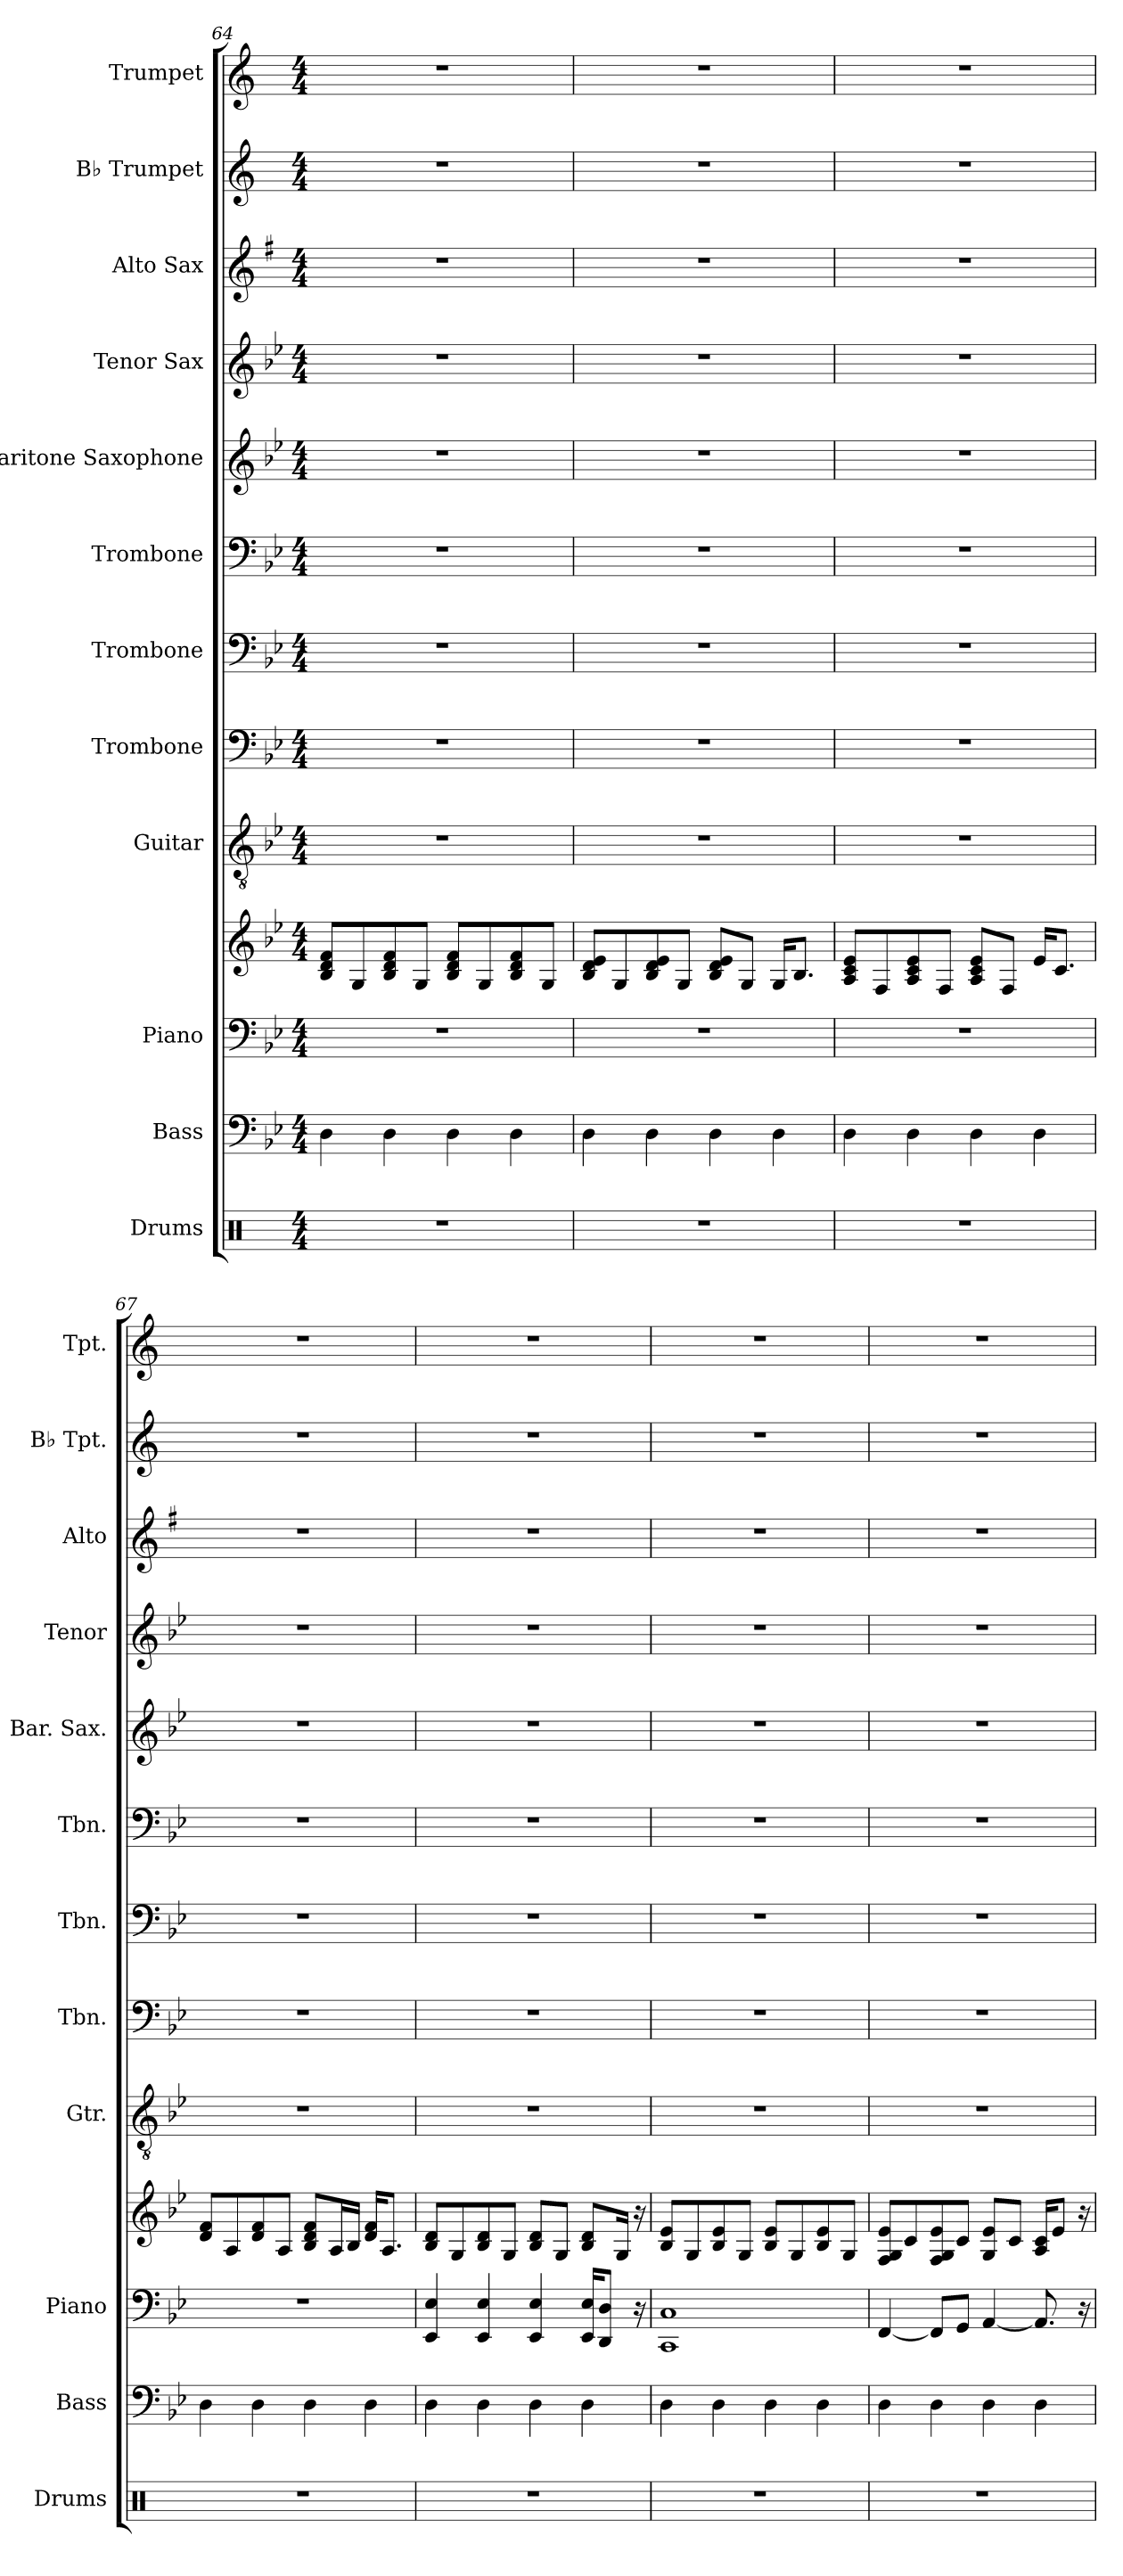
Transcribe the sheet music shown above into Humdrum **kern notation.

**kern	**kern	**kern	**kern	**kern	**kern	**kern	**kern	**kern	**kern	**kern	**kern	**kern
*part12	*part11	*part10	*part10	*part9	*part8	*part7	*part6	*part5	*part4	*part3	*part2	*part1
*staff13	*staff12	*staff11	*staff10	*staff9	*staff8	*staff7	*staff6	*staff5	*staff4	*staff3	*staff2	*staff1
*I"Drums	*I"Bass	*I"Piano	*	*I"Guitar	*I"Trombone	*I"Trombone	*I"Trombone	*I"Baritone Saxophone	*I"Tenor Sax	*I"Alto Sax	*I"B♭ Trumpet	*I"Trumpet
*I'Drums	*I'Bass	*I'Piano	*	*I'Gtr.	*I'Tbn.	*I'Tbn.	*I'Tbn.	*I'Bar. Sax.	*I'Tenor	*I'Alto	*I'B♭ Tpt.	*I'Tpt.
*clefX	*clefF4	*clefF4	*clefG2	*clefGv2	*clefF4	*clefF4	*clefF4	*clefG2	*clefG2	*clefG2	*clefG2	*clefG2
*	*ITrd7c12	*	*	*	*	*	*	*ITrd12c21	*ITrd8c14	*ITrd5c9	*ITrd1c2	*ITrd1c2
*k[]	*k[b-e-]	*k[b-e-]	*k[b-e-]	*k[b-e-]	*k[b-e-]	*k[b-e-]	*k[b-e-]	*k[b-e-]	*k[b-e-]	*k[b-e-]	*k[b-e-]	*k[b-e-]
*M4/4	*M4/4	*M4/4	*M4/4	*M4/4	*M4/4	*M4/4	*M4/4	*M4/4	*M4/4	*M4/4	*M4/4	*M4/4
=64	=64	=64	=64	=64	=64	=64	=64	=64	=64	=64	=64	=64
1r	4DD	1r	8B-/ 8d/ 8f/L	1r	1r	1r	1r	1r	1r	1r	1r	1r
.	.	.	8G/	.	.	.	.	.	.	.	.	.
.	4DD	.	8B-/ 8d/ 8f/	.	.	.	.	.	.	.	.	.
.	.	.	8G/J	.	.	.	.	.	.	.	.	.
.	4DD	.	8B-/ 8d/ 8f/L	.	.	.	.	.	.	.	.	.
.	.	.	8G/	.	.	.	.	.	.	.	.	.
.	4DD	.	8B-/ 8d/ 8f/	.	.	.	.	.	.	.	.	.
.	.	.	8G/J	.	.	.	.	.	.	.	.	.
!!LO:PB:g=z
=65	=65	=65	=65	=65	=65	=65	=65	=65	=65	=65	=65	=65
1r	4DD	1r	8B-/ 8d/ 8e-/L	1r	1r	1r	1r	1r	1r	1r	1r	1r
.	.	.	8G/	.	.	.	.	.	.	.	.	.
.	4DD	.	8B-/ 8d/ 8e-/	.	.	.	.	.	.	.	.	.
.	.	.	8G/J	.	.	.	.	.	.	.	.	.
.	4DD	.	8B-/ 8d/ 8e-/L	.	.	.	.	.	.	.	.	.
.	.	.	8G/J	.	.	.	.	.	.	.	.	.
.	4DD	.	16G/KL	.	.	.	.	.	.	.	.	.
.	.	.	8.B-/J	.	.	.	.	.	.	.	.	.
=66	=66	=66	=66	=66	=66	=66	=66	=66	=66	=66	=66	=66
1r	4DD	1r	8A/ 8c/ 8e-/L	1r	1r	1r	1r	1r	1r	1r	1r	1r
.	.	.	8F/	.	.	.	.	.	.	.	.	.
.	4DD	.	8A/ 8c/ 8e-/	.	.	.	.	.	.	.	.	.
.	.	.	8F/J	.	.	.	.	.	.	.	.	.
.	4DD	.	8A/ 8c/ 8e-/L	.	.	.	.	.	.	.	.	.
.	.	.	8F/J	.	.	.	.	.	.	.	.	.
.	4DD	.	16e-/KL	.	.	.	.	.	.	.	.	.
.	.	.	8.c/J	.	.	.	.	.	.	.	.	.
=67	=67	=67	=67	=67	=67	=67	=67	=67	=67	=67	=67	=67
1r	4DD	1r	8d/ 8f/L	1r	1r	1r	1r	1r	1r	1r	1r	1r
.	.	.	8A/	.	.	.	.	.	.	.	.	.
.	4DD	.	8d/ 8f/	.	.	.	.	.	.	.	.	.
.	.	.	8A/J	.	.	.	.	.	.	.	.	.
.	4DD	.	8B-/ 8d/ 8f/L	.	.	.	.	.	.	.	.	.
.	.	.	16A/L	.	.	.	.	.	.	.	.	.
.	.	.	16B-/JJ	.	.	.	.	.	.	.	.	.
.	4DD	.	16d/ 16f/KL	.	.	.	.	.	.	.	.	.
.	.	.	8.A/J	.	.	.	.	.	.	.	.	.
!!LO:PB:g=z
=68	=68	=68	=68	=68	=68	=68	=68	=68	=68	=68	=68	=68
1r	4DD	4EE-/ 4E-/	8B-/ 8d/L	1r	1r	1r	1r	1r	1r	1r	1r	1r
.	.	.	8G/	.	.	.	.	.	.	.	.	.
.	4DD	4EE-/ 4E-/	8B-/ 8d/	.	.	.	.	.	.	.	.	.
.	.	.	8G/J	.	.	.	.	.	.	.	.	.
.	4DD	4EE-/ 4E-/	8B-/ 8d/L	.	.	.	.	.	.	.	.	.
.	.	.	8G/J	.	.	.	.	.	.	.	.	.
.	4DD	16EE-/ 16E-/KL	8B-/ 8d/L	.	.	.	.	.	.	.	.	.
.	.	8DD/ 8D/J	.	.	.	.	.	.	.	.	.	.
.	.	.	16G/Jk	.	.	.	.	.	.	.	.	.
.	.	16r	16r	.	.	.	.	.	.	.	.	.
=69	=69	=69	=69	=69	=69	=69	=69	=69	=69	=69	=69	=69
1r	4DD	1CC 1C	8B-/ 8e-/L	1r	1r	1r	1r	1r	1r	1r	1r	1r
.	.	.	8G/	.	.	.	.	.	.	.	.	.
.	4DD	.	8B-/ 8e-/	.	.	.	.	.	.	.	.	.
.	.	.	8G/J	.	.	.	.	.	.	.	.	.
.	4DD	.	8B-/ 8e-/L	.	.	.	.	.	.	.	.	.
.	.	.	8G/	.	.	.	.	.	.	.	.	.
.	4DD	.	8B-/ 8e-/	.	.	.	.	.	.	.	.	.
.	.	.	8G/J	.	.	.	.	.	.	.	.	.
=70	=70	=70	=70	=70	=70	=70	=70	=70	=70	=70	=70	=70
1r	4DD	[4FF/	8F/ 8G/ 8e-/L	1r	1r	1r	1r	1r	1r	1r	1r	1r
.	.	.	8c/	.	.	.	.	.	.	.	.	.
.	4DD	8FF/L]	8F/ 8G/ 8e-/	.	.	.	.	.	.	.	.	.
.	.	8GG/J	8c/J	.	.	.	.	.	.	.	.	.
.	4DD	[4AA/	8G/ 8e-/L	.	.	.	.	.	.	.	.	.
.	.	.	8c/J	.	.	.	.	.	.	.	.	.
.	4DD	8.AA/]	16A/ 16c/KL	.	.	.	.	.	.	.	.	.
.	.	.	8e-/J	.	.	.	.	.	.	.	.	.
.	.	16r	16r	.	.	.	.	.	.	.	.	.
=	=	=	=	=	=	=	=	=	=	=	=	=
*-	*-	*-	*-	*-	*-	*-	*-	*-	*-	*-	*-	*-
